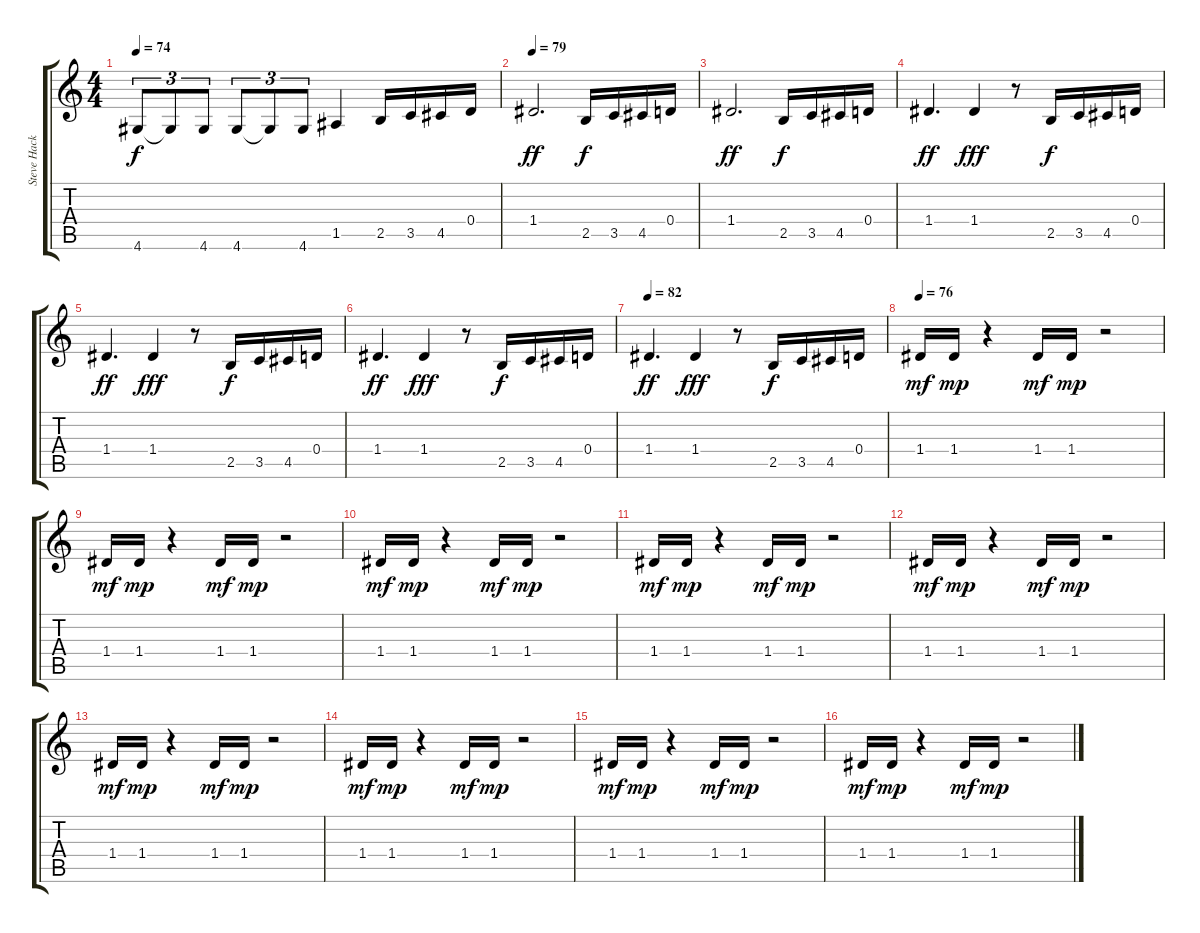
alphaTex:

\track ("Steve Hackett " "Steve Hack") {instrument distortionguitar}
\staff {score tabs}
\tuning (E4 B3 G3 D3 A2 E2) {hide}
\ts (4 4)
\tempo 74
\clef g2
\ks c
4.6.8{tu (3 2) dy f instrument distortionguitar} 4.6{t}.8{tu (3 2)} 4.6.8{tu (3 2)} 4.6.8{tu (3 2)} 4.6{t}.8{tu (3 2)} 4.6.8{tu (3 2)} 1.5.4 2.5.16 3.5.16 4.5.16 0.4.16 |
\tempo 79
1.4.2{d dy ff} 2.5.16{dy f} 3.5.16 4.5.16 0.4.16 |
1.4.2{d dy ff} 2.5.16{dy f} 3.5.16 4.5.16 0.4.16 |
1.4.4{d dy ff} 1.4.4{dy fff} r.8 2.5.16{dy f} 3.5.16 4.5.16 0.4.16 |
1.4.4{d dy ff} 1.4.4{dy fff} r.8 2.5.16{dy f} 3.5.16 4.5.16 0.4.16 |
1.4.4{d dy ff} 1.4.4{dy fff} r.8 2.5.16{dy f} 3.5.16 4.5.16 0.4.16 |
\tempo 82
1.4.4{d dy ff} 1.4.4{dy fff} r.8 2.5.16{dy f} 3.5.16 4.5.16 0.4.16 |
\tempo 76
1.4.16{dy mf} 1.4.16{dy mp} r.4 1.4.16{dy mf} 1.4.16{dy mp} r.2 |
1.4.16{dy mf} 1.4.16{dy mp} r.4 1.4.16{dy mf} 1.4.16{dy mp} r.2 |
1.4.16{dy mf} 1.4.16{dy mp} r.4 1.4.16{dy mf} 1.4.16{dy mp} r.2 |
1.4.16{dy mf} 1.4.16{dy mp} r.4 1.4.16{dy mf} 1.4.16{dy mp} r.2 |
1.4.16{dy mf} 1.4.16{dy mp} r.4 1.4.16{dy mf} 1.4.16{dy mp} r.2 |
1.4.16{dy mf} 1.4.16{dy mp} r.4 1.4.16{dy mf} 1.4.16{dy mp} r.2 |
1.4.16{dy mf} 1.4.16{dy mp} r.4 1.4.16{dy mf} 1.4.16{dy mp} r.2 |
1.4.16{dy mf} 1.4.16{dy mp} r.4 1.4.16{dy mf} 1.4.16{dy mp} r.2 |
1.4.16{dy mf} 1.4.16{dy mp} r.4 1.4.16{dy mf} 1.4.16{dy mp} r.2
